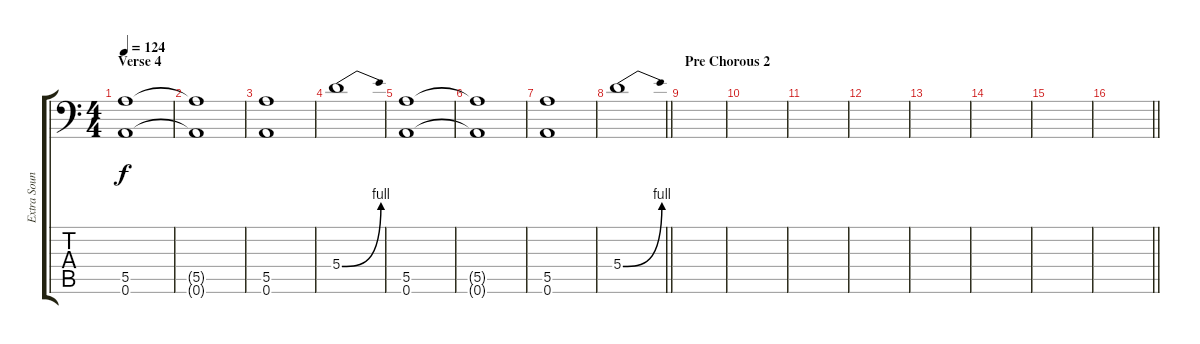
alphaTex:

\track ("Extra Sounds" "Extra Soun") {instrument distortionguitar}
\staff {score tabs}
\tuning (B3 Gb3 D3 A2 E2 A1) {hide}
\ts (4 4)
\section ("" "Verse 4")
\tempo 124
\clef f4
\ks c
(5.5 0.6).1{dy f volume 5 balance 15} |
(5.5{t} 0.6{t}).1 |
(5.5 0.6).1 |
5.4{be (bend 0 0 60 4)}.1 |
(5.5 0.6).1 |
(5.5{t} 0.6{t}).1 |
(5.5 0.6).1 |
\barLineRight lightlight
5.4{be (bend 0 0 60 4)}.1 |
\section ("" "Pre Chorous 2")
|
|
|
|
|
|
|
\barLineRight lightlight
